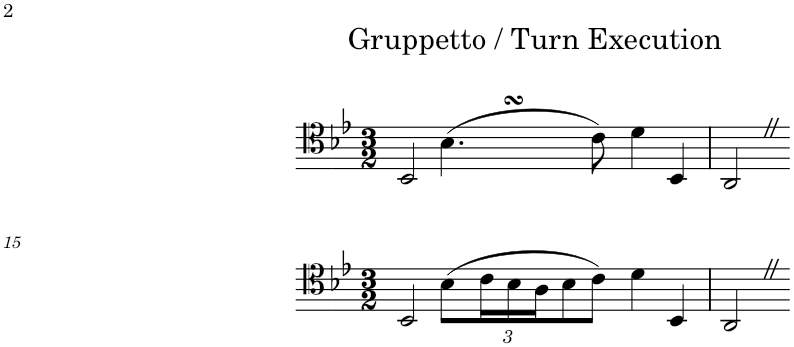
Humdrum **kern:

**kern	**kern
*part1	*part1
*staff2	*staff1
*I"Trombone	*
*I'Tbn.	*
!!LO:PB:g=z
*clefC4	*clefC4
*k[b-e-]	*k[b-e-]
*M3/2	*M3/2
=15	=15
!	!LO:TX:a:t=Gruppetto / Turn Execution
!LO:TX:a:t=Gruppetto / Turn Execution	!
1.r	1.r
=16	=16
1.r	1.r
=17-	=17-
*clefC4	*clefC4
*k[b-e-]	*k[b-e-]
*M3/2	*M3/2
2BB-/	2BB-/
8B-\L	(>4.B-sSSs\
*Xbrackettup	*
24c\L	.
24B-\	.
24A\J	.
8B-\	.
8c\J	8c\)
4d\	4d\
4BB-/	4BB-/
=18	=18
2AAZ/	2AAZ/
=19-	=19-
1.r	1.r
=20	=20
1.r	1.r
==	==
*-	*-
